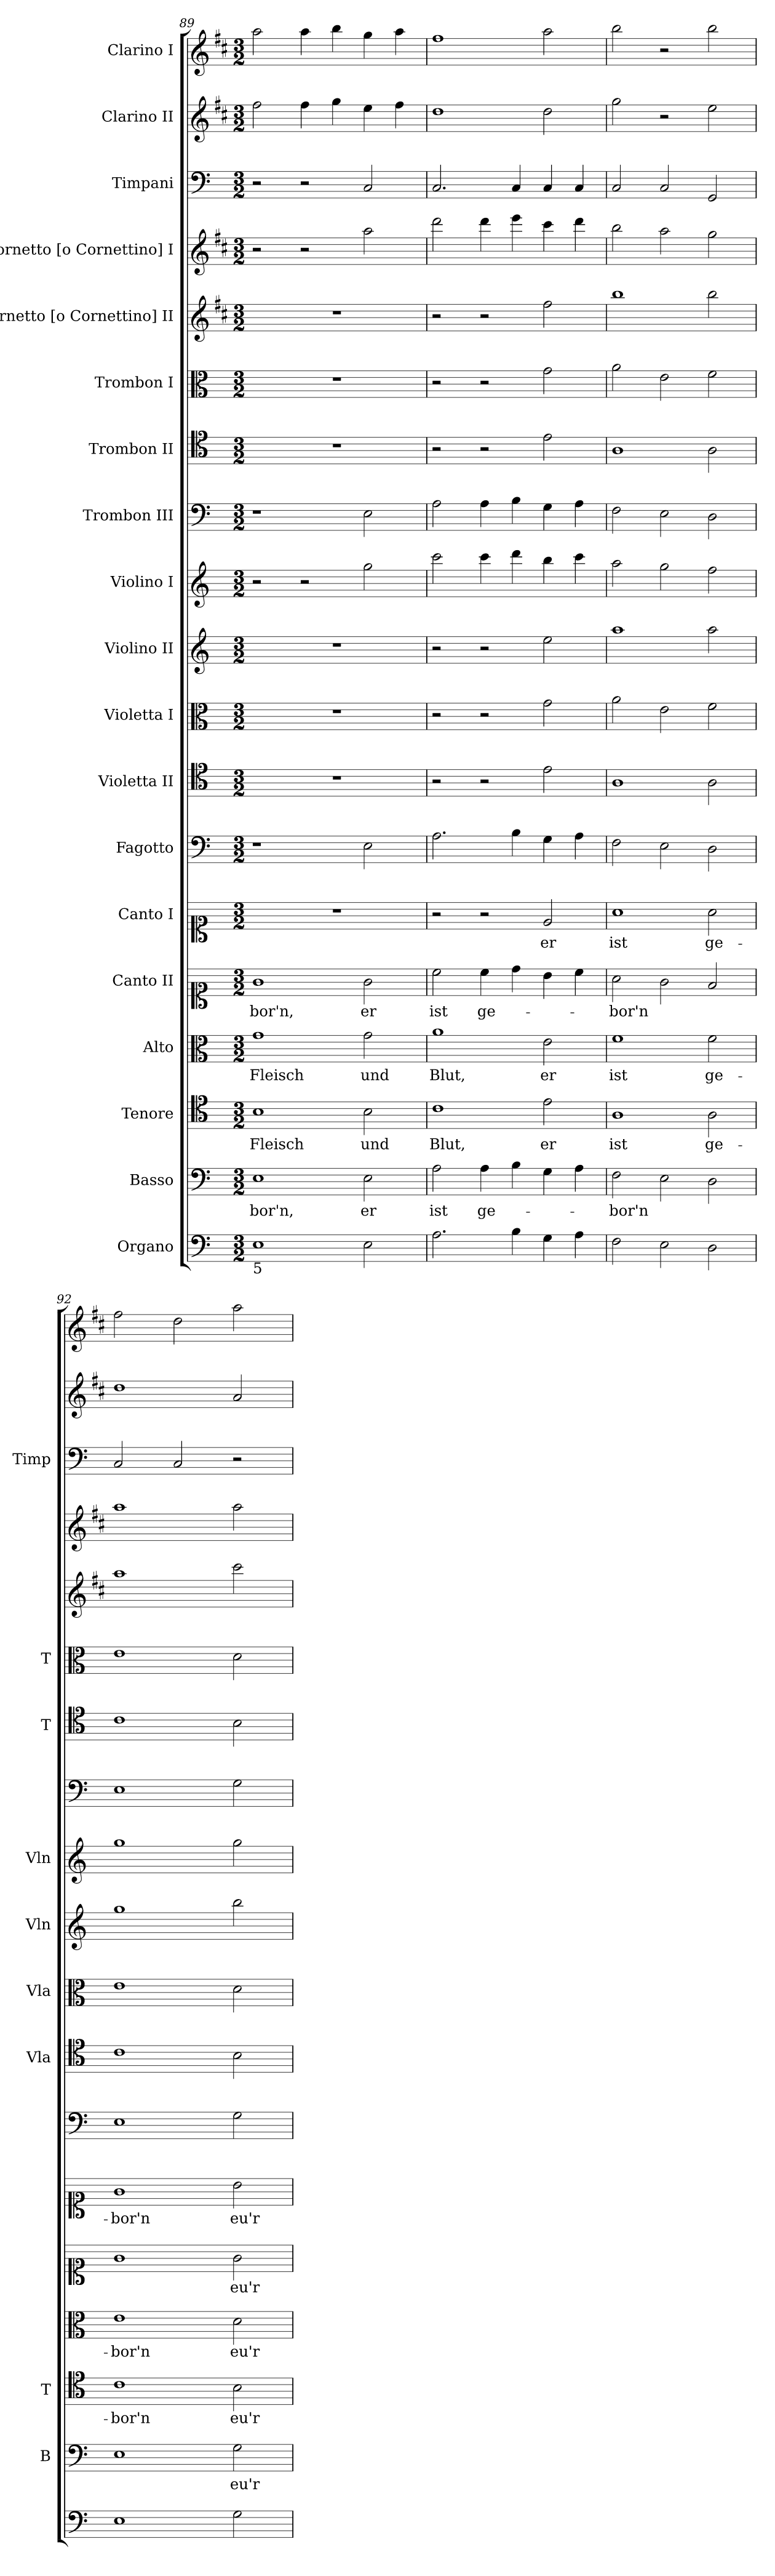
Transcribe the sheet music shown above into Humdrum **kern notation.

**kern	**kern	**text	**kern	**text	**kern	**text	**kern	**text	**kern	**text	**kern	**kern	**kern	**kern	**kern	**kern	**kern	**kern	**kern	**kern	**kern	**kern	**kern
*part19	*part18	*part18	*part17	*part17	*part16	*part16	*part15	*part15	*part14	*part14	*part13	*part12	*part11	*part10	*part9	*part8	*part7	*part6	*part5	*part4	*part3	*part2	*part1
*staff19	*staff18	*staff18	*staff17	*staff17	*staff16	*staff16	*staff15	*staff15	*staff14	*staff14	*staff13	*staff12	*staff11	*staff10	*staff9	*staff8	*staff7	*staff6	*staff5	*staff4	*staff3	*staff2	*staff1
*I"Organo	*I"Basso	*	*I"Tenore	*	*I"Alto	*	*I"Canto II	*	*I"Canto I	*	*I"Fagotto	*I"Violetta II	*I"Violetta I	*I"Violino II	*I"Violino I	*I"Trombon III	*I"Trombon II	*I"Trombon I	*I"Cornetto [o Cornettino] II	*I"Cornetto [o Cornettino] I	*I"Timpani	*I"Clarino II	*I"Clarino I
*	*I'B	*	*I'T	*	*	*	*	*	*	*	*	*I'Vla	*I'Vla	*I'Vln	*I'Vln	*	*I'T	*I'T	*	*	*I'Timp	*	*
*clefF4	*clefF4	*	*clefC4	*	*clefC3	*	*clefC1	*	*clefC1	*	*clefF4	*clefC4	*clefC3	*clefG2	*clefG2	*clefF4	*clefC4	*clefC3	*clefG2	*clefG2	*clefF4	*clefG2	*clefG2
*	*	*	*	*	*	*	*	*	*	*	*	*	*	*	*	*	*	*	*ITrd1c2	*ITrd1c2	*	*ITrd1c2	*ITrd1c2
*k[]	*k[]	*	*k[]	*	*k[]	*	*k[]	*	*k[]	*	*k[]	*k[]	*k[]	*k[]	*k[]	*k[]	*k[]	*k[]	*k[]	*k[]	*k[]	*k[]	*k[]
*C:	*C:	*	*C:	*	*C:	*	*C:	*	*C:	*	*C:	*C:	*C:	*C:	*C:	*C:	*C:	*C:	*C:	*C:	*C:	*C:	*C:
*M3/2	*M3/2	*	*M3/2	*	*M3/2	*	*M3/2	*	*M3/2	*	*M3/2	*M3/2	*M3/2	*M3/2	*M3/2	*M3/2	*M3/2	*M3/2	*M3/2	*M3/2	*M3/2	*M3/2	*M3/2
=89	=89	=89	=89	=89	=89	=89	=89	=89	=89	=89	=89	=89	=89	=89	=89	=89	=89	=89	=89	=89	=89	=89	=89
!LO:TX:b:t=5	!	!	!	!	!	!	!	!	!	!	!	!	!	!	!	!	!	!	!	!	!	!	!
!	!	!LO:LY:b	!	!LO:LY:b	!	!LO:LY:b	!	!LO:LY:b	!LO:N:vis=1	!	!	!LO:N:vis=1	!LO:N:vis=1	!LO:N:vis=1	!	!	!LO:N:vis=1	!LO:N:vis=1	!LO:N:vis=1	!	!	!	!
1E	1E	-bor'n,	1B	Fleisch	1g	Fleisch	1g	-bor'n,	1.r	.	1r	1.r	1.r	1.r	2r	1r	1.r	1.r	1.r	2r	2r	2ee\	2gg\
.	.	.	.	.	.	.	.	.	.	.	.	.	.	.	2r	.	.	.	.	2r	2r	4ee\	4gg\
.	.	.	.	.	.	.	.	.	.	.	.	.	.	.	.	.	.	.	.	.	.	4ff\	4aa\
!	!	!LO:LY:b	!	!LO:LY:b	!	!LO:LY:b	!	!LO:LY:b	!	!	!	!	!	!	!	!	!	!	!	!	!	!	!
2E\	2E\	er	2B\	und	2g\	und	2g\	er	.	.	2E\	.	.	.	2gg\	2E\	.	.	.	2gg\	2C/	4dd\	4ff\
.	.	.	.	.	.	.	.	.	.	.	.	.	.	.	.	.	.	.	.	.	.	4ee\	4gg\
=90	=90	=90	=90	=90	=90	=90	=90	=90	=90	=90	=90	=90	=90	=90	=90	=90	=90	=90	=90	=90	=90	=90	=90
!	!	!LO:LY:b	!	!LO:LY:b	!	!LO:LY:b	!	!LO:LY:b	!	!	!	!	!	!	!	!	!	!	!	!	!	!	!
2.A\	2A\	ist	1c	Blut,	1a	Blut,	2cc\	ist	2r	.	2.A\	2r	2r	2r	2ccc\	2A\	2r	2r	2r	2ccc\	2.C/	1cc	1ee
!	!	!LO:LY:b	!	!	!	!	!	!LO:LY:b	!	!	!	!	!	!	!	!	!	!	!	!	!	!	!
.	4A\	ge-	.	.	.	.	4cc\	ge-	2r	.	.	2r	2r	2r	4ccc\	4A\	2r	2r	2r	4ccc\	.	.	.
4B\	4B\	.	.	.	.	.	4dd\	.	.	.	4B\	.	.	.	4ddd\	4B\	.	.	.	4ddd\	4C/	.	.
!	!	!	!	!LO:LY:b	!	!LO:LY:b	!	!	!	!LO:LY:b	!	!	!	!	!	!	!	!	!	!	!	!	!
4G\	4G\	.	2e\	er	2e\	er	4b\	.	2e/	er	4G\	2e\	2g\	2ee\	4bb\	4G\	2e\	2g\	2ee\	4bb\	4C/	2cc\	2gg\
4A\	4A\	.	.	.	.	.	4cc\	.	.	.	4A\	.	.	.	4ccc\	4A\	.	.	.	4ccc\	4C/	.	.
=91	=91	=91	=91	=91	=91	=91	=91	=91	=91	=91	=91	=91	=91	=91	=91	=91	=91	=91	=91	=91	=91	=91	=91
!	!	!LO:LY:b	!	!LO:LY:b	!	!LO:LY:b	!	!LO:LY:b	!	!LO:LY:b	!	!	!	!	!	!	!	!	!	!	!	!	!
2F\	2F\	-bor'n	1A	ist	1f	ist	2a\	-bor'n	1a	ist	2F\	1A	2a\	1aa	2aa\	2F\	1A	2a\	1aa	2aa\	2C/	2ff\	2aa\
2E\	2E\	.	.	.	.	.	2g\	.	.	.	2E\	.	2e\	.	2gg\	2E\	.	2e\	.	2gg\	2C/	2r	2r
!	!	!	!	!LO:LY:b	!	!LO:LY:b	!	!	!	!LO:LY:b	!	!	!	!	!	!	!	!	!	!	!	!	!
2D\	2D\	.	2A\	ge-	2f\	ge-	2f/	.	2a\	ge-	2D\	2A\	2f\	2aa\	2ff\	2D\	2A\	2f\	2aa\	2ff\	2GG/	2dd\	2aa\
=92	=92	=92	=92	=92	=92	=92	=92	=92	=92	=92	=92	=92	=92	=92	=92	=92	=92	=92	=92	=92	=92	=92	=92
!	!	!	!	!LO:LY:b	!	!LO:LY:b	!	!	!	!LO:LY:b	!	!	!	!	!	!	!	!	!	!	!	!	!
1E	1E	.	1c	-bor'n	1e	-bor'n	1g	.	1g	-bor'n	1E	1c	1e	1gg	1gg	1E	1c	1e	1gg	1gg	2C/	1cc	2ee\
.	.	.	.	.	.	.	.	.	.	.	.	.	.	.	.	.	.	.	.	.	2C/	.	2cc\
!	!	!LO:LY:b	!	!LO:LY:b	!	!LO:LY:b	!	!LO:LY:b	!	!LO:LY:b	!	!	!	!	!	!	!	!	!	!	!	!	!
2G\	2G\	eu'r	2B\	eu'r	2d\	eu'r	2g\	eu'r	2b\	eu'r	2G\	2B\	2d\	2bb\	2gg\	2G\	2B\	2d\	2bb\	2gg\	2r	2g/	2gg\
=	=	=	=	=	=	=	=	=	=	=	=	=	=	=	=	=	=	=	=	=	=	=	=
*-	*-	*-	*-	*-	*-	*-	*-	*-	*-	*-	*-	*-	*-	*-	*-	*-	*-	*-	*-	*-	*-	*-	*-
